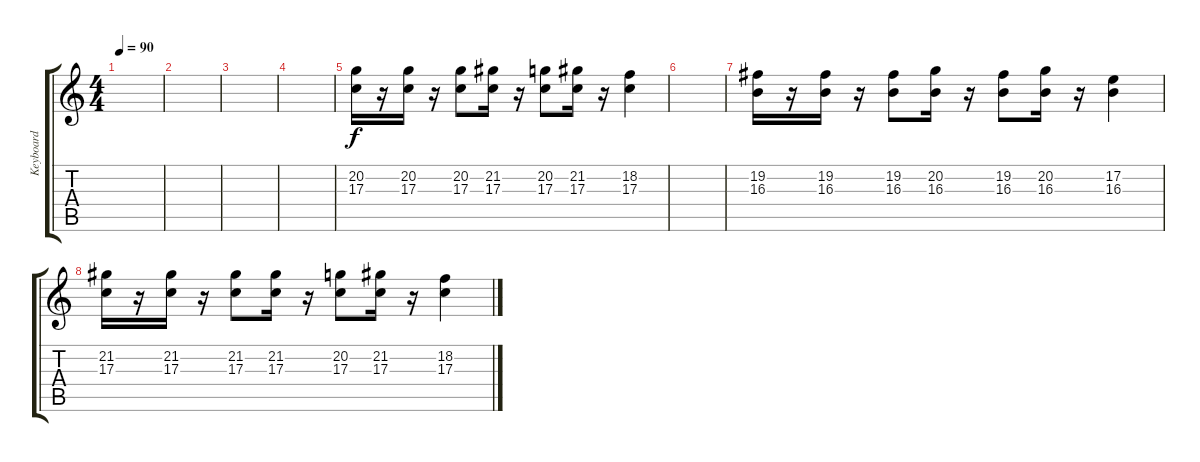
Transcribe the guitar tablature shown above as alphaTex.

\track ("Keyboard" "Keyboard") {instrument stringensemble1}
\staff {score tabs}
\tuning (E4 B3 G3 D3 A2 E2) {hide}
\ts (4 4)
\tempo 90
\clef g2
\ks c
|
|
|
|
(20.2 17.3).16 r.16 (20.2 17.3).16 r.16 (20.2 17.3).8 (21.2 17.3).16 r.16 (20.2 17.3).8 (21.2 17.3).16 r.16 (18.2 17.3).4 |
|
(19.2 16.3).16 r.16 (19.2 16.3).16 r.16 (19.2 16.3).8 (20.2 16.3).16 r.16 (19.2 16.3).8 (20.2 16.3).16 r.16 (17.2 16.3).4 |
(21.2 17.3).16 r.16 (21.2 17.3).16 r.16 (21.2 17.3).8 (21.2 17.3).16 r.16 (20.2 17.3).8 (21.2 17.3).16 r.16 (18.2 17.3).4
